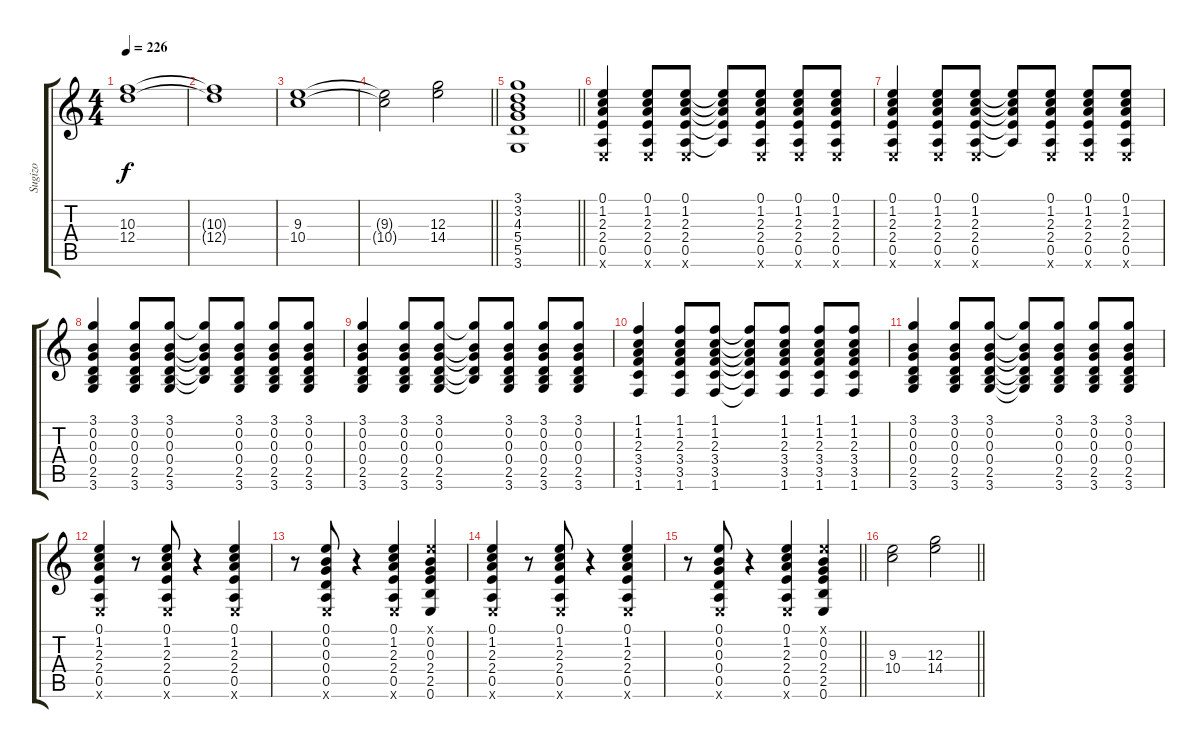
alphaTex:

\track ("Sugizo" "Sugizo") {instrument distortionguitar}
\staff {score tabs}
\tuning (E4 B3 G3 D3 A2 E2) {hide}
\ts (4 4)
\tempo 226
\clef g2
\ks c
(10.3 12.4).1{dy f} |
(10.3{t} 12.4{t}).1 |
(9.3 10.4).1 |
\barLineRight lightlight
(9.3{t} 10.4{t}).2 (12.3 14.4).2 |
\barLineRight lightlight
(3.1 3.2 4.3 5.4 5.5 3.6).1 |
(0.1 1.2 2.3 2.4 0.5 0.6{x}).4 (0.1 1.2 2.3 2.4 0.5 0.6{x}).8 (0.1 1.2 2.3 2.4 0.5 0.6{x}).8 (0.1{t} 1.2{t} 2.3{t} 2.4{t} 0.5{t}).8 (0.1 1.2 2.3 2.4 0.5 0.6{x}).8 (0.1 1.2 2.3 2.4 0.5 0.6{x}).8 (0.1 1.2 2.3 2.4 0.5 0.6{x}).8 |
(0.1 1.2 2.3 2.4 0.5 0.6{x}).4 (0.1 1.2 2.3 2.4 0.5 0.6{x}).8 (0.1 1.2 2.3 2.4 0.5 0.6{x}).8 (0.1{t} 1.2{t} 2.3{t} 2.4{t} 0.5{t}).8 (0.1 1.2 2.3 2.4 0.5 0.6{x}).8 (0.1 1.2 2.3 2.4 0.5 0.6{x}).8 (0.1 1.2 2.3 2.4 0.5 0.6{x}).8 |
(3.1 0.2 0.3 0.4 2.5 3.6).4 (3.1 0.2 0.3 0.4 2.5 3.6).8 (3.1 0.2 0.3 0.4 2.5 3.6).8 (3.1{t} 0.2{t} 0.3{t} 0.4{t} 2.5{t}).8 (3.1 0.2 0.3 0.4 2.5 3.6).8 (3.1 0.2 0.3 0.4 2.5 3.6).8 (3.1 0.2 0.3 0.4 2.5 3.6).8 |
(3.1 0.2 0.3 0.4 2.5 3.6).4 (3.1 0.2 0.3 0.4 2.5 3.6).8 (3.1 0.2 0.3 0.4 2.5 3.6).8 (3.1{t} 0.2{t} 0.3{t} 0.4{t} 2.5{t}).8 (3.1 0.2 0.3 0.4 2.5 3.6).8 (3.1 0.2 0.3 0.4 2.5 3.6).8 (3.1 0.2 0.3 0.4 2.5 3.6).8 |
(1.1 1.2 2.3 3.4 3.5 1.6).4 (1.1 1.2 2.3 3.4 3.5 1.6).8 (1.1 1.2 2.3 3.4 3.5 1.6).8 (1.1{t} 1.2{t} 2.3{t} 3.4{t} 3.5{t} 1.6{t}).8 (1.1 1.2 2.3 3.4 3.5 1.6).8 (1.1 1.2 2.3 3.4 3.5 1.6).8 (1.1 1.2 2.3 3.4 3.5 1.6).8 |
(3.1 0.2 0.3 0.4 2.5 3.6).4 (3.1 0.2 0.3 0.4 2.5 3.6).8 (3.1 0.2 0.3 0.4 2.5 3.6).8 (3.1{t} 0.2{t} 0.3{t} 0.4{t} 2.5{t} 3.6{t}).8 (3.1 0.2 0.3 0.4 2.5 3.6).8 (3.1 0.2 0.3 0.4 2.5 3.6).8 (3.1 0.2 0.3 0.4 2.5 3.6).8 |
(0.1 1.2 2.3 2.4 0.5 0.6{x}).4 r.8 (0.1 1.2 2.3 2.4 0.5 0.6{x}).8 r.4 (0.1 1.2 2.3 2.4 0.5 0.6{x}).4 |
r.8 (0.1 0.2 0.3 0.4 0.5 0.6{x}).8 r.4 (0.1 1.2 2.3 2.4 0.5 0.6{x}).4 (0.1{x} 0.2 0.3 2.4 2.5 0.6).4 |
(0.1 1.2 2.3 2.4 0.5 0.6{x}).4 r.8 (0.1 1.2 2.3 2.4 0.5 0.6{x}).8 r.4 (0.1 1.2 2.3 2.4 0.5 0.6{x}).4 |
\barLineRight lightlight
r.8 (0.1 0.2 0.3 0.4 0.5 0.6{x}).8 r.4 (0.1 1.2 2.3 2.4 0.5 0.6{x}).4 (0.1{x} 0.2 0.3 2.4 2.5 0.6).4 |
\barLineRight lightlight
(9.3 10.4).2 (12.3 14.4).2
